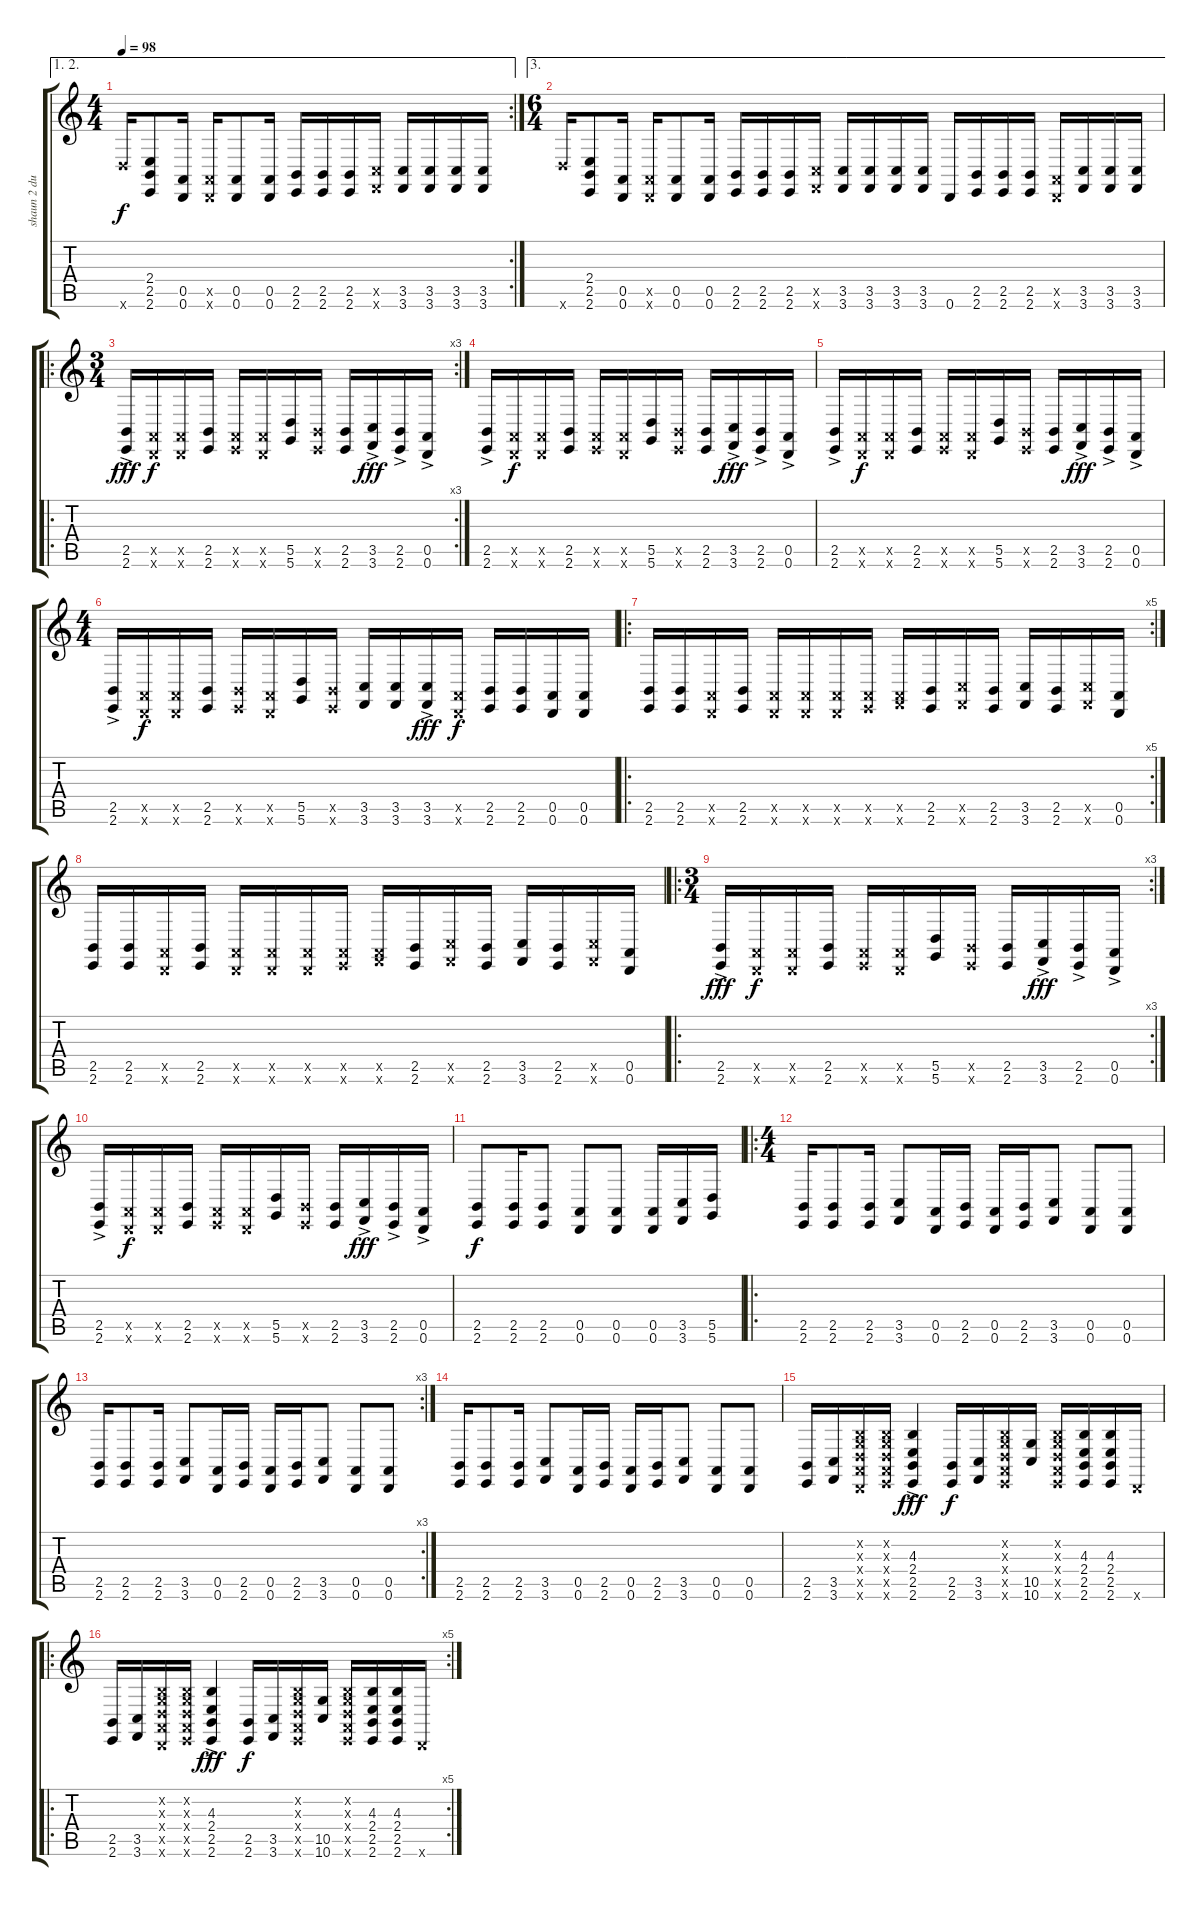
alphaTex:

\track ("shaun 2 dub" "shaun 2 du") {instrument lead8bassandlead}
\staff {score tabs}
\tuning (E4 B3 G3 D3 A2 D2) {hide}
\ae (1 2)
\rc 2
\ts (4 4)
\tempo 98
\clef g2
\ks c
12.6{x}.16{dy f} (2.4 2.5 2.6).8 (0.5 0.6).16 (0.5{x} 0.6{x}).16 (0.5 0.6).8 (0.5 0.6).16 (2.5 2.6).16 (2.5 2.6).16 (2.5 2.6).16 (3.5{x} 3.6{x}).16 (3.5 3.6).16 (3.5 3.6).16 (3.5 3.6).16 (3.5 3.6).16 |
\ae 3
\ts (6 4)
12.6{x}.16 (2.4 2.5 2.6).8 (0.5 0.6).16 (0.5{x} 0.6{x}).16 (0.5 0.6).8 (0.5 0.6).16 (2.5 2.6).16 (2.5 2.6).16 (2.5 2.6).16 (3.5{x} 3.6{x}).16 (3.5 3.6).16 (3.5 3.6).16 (3.5 3.6).16 (3.5 3.6).16 0.6.16 (2.5 2.6).16 (2.5 2.6).16 (2.5 2.6).16 (0.5{x} 0.6{x}).16 (3.5 3.6).16 (3.5 3.6).16 (3.5 3.6).16 |
\ro
\rc 3
\ts (3 4)
(2.5{ac} 2.6).16{dy fff} (0.5{x} 0.6{x}).16{dy f} (0.5{x} 0.6{x}).16 (2.5 2.6).16 (0.5{x} 2.6{x}).16 (0.5{x} 0.6{x}).16 (5.5 5.6).16 (2.5{x} 2.6{x}).16 (2.5 2.6).16 (3.5{ac} 3.6).16{dy fff} (2.5{ac} 2.6).16 (0.5{ac} 0.6).16 |
(2.5{ac} 2.6).16 (0.5{x} 0.6{x}).16{dy f} (0.5{x} 0.6{x}).16 (2.5 2.6).16 (0.5{x} 2.6{x}).16 (0.5{x} 0.6{x}).16 (5.5 5.6).16 (2.5{x} 2.6{x}).16 (2.5 2.6).16 (3.5{ac} 3.6).16{dy fff} (2.5{ac} 2.6).16 (0.5{ac} 0.6).16 |
(2.5{ac} 2.6).16 (0.5{x} 0.6{x}).16{dy f} (0.5{x} 0.6{x}).16 (2.5 2.6).16 (0.5{x} 2.6{x}).16 (0.5{x} 0.6{x}).16 (5.5 5.6).16 (2.5{x} 2.6{x}).16 (2.5 2.6).16 (3.5{ac} 3.6).16{dy fff} (2.5{ac} 2.6).16 (0.5{ac} 0.6).16 |
\ts (4 4)
(2.5{ac} 2.6).16 (0.5{x} 0.6{x}).16{dy f} (0.5{x} 0.6{x}).16 (2.5 2.6).16 (2.5{x} 2.6{x}).16 (0.5{x} 0.6{x}).16 (5.5 5.6).16 (2.5{x} 2.6{x}).16 (3.5 3.6).16 (3.5 3.6).16 (3.5{ac} 3.6).16{dy fff} (0.5{x} 0.6{x}).16{dy f} (2.5 2.6).16 (2.5 2.6).16 (0.5 0.6).16 (0.5 0.6).16 |
\ro
\rc 5
(2.5 2.6).16 (2.5 2.6).16 (0.5{x} 0.6{x}).16 (2.5 2.6).16 (0.5{x} 0.6{x}).16 (0.5{x} 0.6{x}).16 (0.5{x} 0.6{x}).16 (0.5{x} 2.6{x}).16 (0.5{x} 3.6{x}).16 (2.5 2.6).16 (3.5{x} 3.6{x}).16 (2.5 2.6).16 (3.5 3.6).16 (2.5 2.6).16 (3.5{x} 3.6{x}).16 (0.5 0.6).16 |
(2.5 2.6).16 (2.5 2.6).16 (0.5{x} 0.6{x}).16 (2.5 2.6).16 (0.5{x} 0.6{x}).16 (0.5{x} 0.6{x}).16 (0.5{x} 0.6{x}).16 (0.5{x} 2.6{x}).16 (0.5{x} 3.6{x}).16 (2.5 2.6).16 (3.5{x} 3.6{x}).16 (2.5 2.6).16 (3.5 3.6).16 (2.5 2.6).16 (3.5{x} 3.6{x}).16 (0.5 0.6).16 |
\ro
\rc 3
\ts (3 4)
(2.5{ac} 2.6).16{dy fff} (0.5{x} 0.6{x}).16{dy f} (0.5{x} 0.6{x}).16 (2.5 2.6).16 (0.5{x} 2.6{x}).16 (0.5{x} 0.6{x}).16 (5.5 5.6).16 (2.5{x} 2.6{x}).16 (2.5 2.6).16 (3.5{ac} 3.6).16{dy fff} (2.5{ac} 2.6).16 (0.5{ac} 0.6).16 |
(2.5{ac} 2.6).16 (0.5{x} 0.6{x}).16{dy f} (0.5{x} 0.6{x}).16 (2.5 2.6).16 (0.5{x} 2.6{x}).16 (0.5{x} 0.6{x}).16 (5.5 5.6).16 (2.5{x} 2.6{x}).16 (2.5 2.6).16 (3.5{ac} 3.6).16{dy fff} (2.5{ac} 2.6).16 (0.5{ac} 0.6).16 |
(2.5 2.6).8{dy f} (2.5 2.6).16 (2.5 2.6).8 (0.5 0.6).8 (0.5 0.6).8 (0.5 0.6).16 (3.5 3.6).16 (5.5 5.6).16 |
\ro
\ts (4 4)
(2.5 2.6).16 (2.5 2.6).8 (2.5 2.6).16 (3.5 3.6).8 (0.5 0.6).16 (2.5 2.6).16 (0.5 0.6).16 (2.5 2.6).16 (3.5 3.6).8 (0.5 0.6).8 (0.5 0.6).8 |
\rc 3
(2.5 2.6).16 (2.5 2.6).8 (2.5 2.6).16 (3.5 3.6).8 (0.5 0.6).16 (2.5 2.6).16 (0.5 0.6).16 (2.5 2.6).16 (3.5 3.6).8 (0.5 0.6).8 (0.5 0.6).8 |
(2.5 2.6).16 (2.5 2.6).8 (2.5 2.6).16 (3.5 3.6).8 (0.5 0.6).16 (2.5 2.6).16 (0.5 0.6).16 (2.5 2.6).16 (3.5 3.6).8 (0.5 0.6).8 (0.5 0.6).8 |
(2.5 2.6).16 (3.5 3.6).16 (0.2{x} 0.3{x} 0.4{x} 0.5{x} 0.6{x}).16 (0.2{x} 0.3{x} 0.4{x} 0.5{x} 2.6{x}).16 (4.3 2.4 2.5{ac} 2.6).4{dy fff} (2.5 2.6).16{dy f} (3.5 3.6).16 (0.2{x} 0.3{x} 0.4{x} 0.5{x} 2.6{x}).16 (10.5 10.6).16 (0.2{x} 0.3{x} 0.4{x} 0.5{x} 2.6{x}).16 (4.3 2.4 2.5 2.6).16 (4.3 2.4 2.5 2.6).16 0.6{x}.16 |
\ro
\rc 5
(2.5 2.6).16 (3.5 3.6).16 (0.2{x} 0.3{x} 0.4{x} 0.5{x} 0.6{x}).16 (0.2{x} 0.3{x} 0.4{x} 0.5{x} 2.6{x}).16 (4.3 2.4 2.5{ac} 2.6).4{dy fff} (2.5 2.6).16{dy f} (3.5 3.6).16 (0.2{x} 0.3{x} 0.4{x} 0.5{x} 2.6{x}).16 (10.5 10.6).16 (0.2{x} 0.3{x} 0.4{x} 0.5{x} 2.6{x}).16 (4.3 2.4 2.5 2.6).16 (4.3 2.4 2.5 2.6).16 0.6{x}.16
